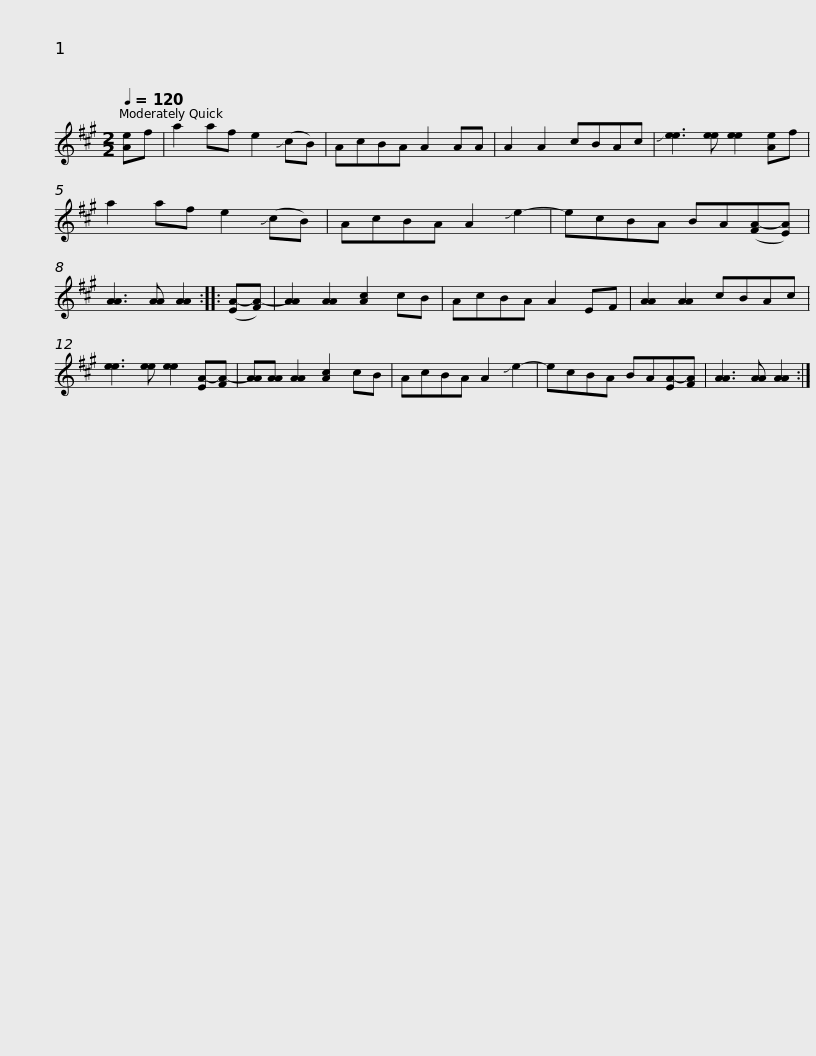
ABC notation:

X:1
L:1/8
Q:1/4=120
M:2/2
I:linebreak $
K:A
V:1 treble
V:1
 [Ae]f | a2 af e2 (!slide!cB) | AcBA A2 AA | A2 A2 cBAc | !slide![ee]3 [ee] [ee]2 [Ae]f | %5
 a2 af e2 (!slide!cB) |$ AcBA A2 !slide!e2- | ecBA BA([FA-][EA]) | [AA]3 [AA] [AA]2 :: ([EA-][FA-]) | %10
 [AA]2 [AA]2 [Ac]2 cB | AcBA A2 EF |$ [AA]2 [AA]2 cBAc | [ee]3 [ee] [ee]2 [EA-][FA-] | [AA][AA] [AA]2 [Ac]2 cB | %15
 AcBA A2 !slide!e2- | ecBA BA[EA-][FA] |$ [AA]3 [AA] [AA]2 :| %18
